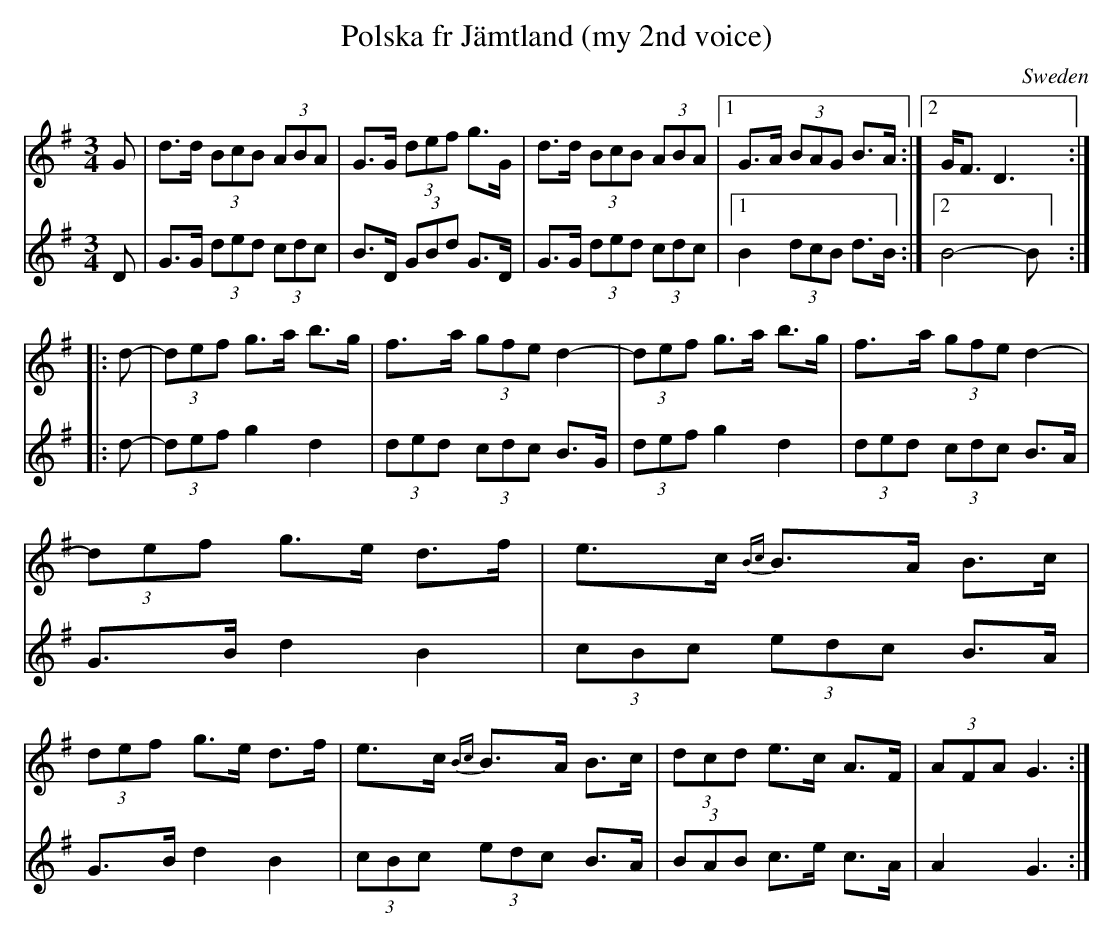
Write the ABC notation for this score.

X:1
T:Polska fr Jämtland (my 2nd voice)
M:3/4
O:Sweden
K:G major
V:1
G|d>d (3BcB (3ABA | G>G (3def g>G|\
d>d (3BcB (3ABA |1 G>A (3BAG B>A:|2 G<F D3 :|
|:d-|\
(3def g>a b>g | f>a (3gfe d2-| (3def g>a b>g| f>a (3gfe d2- | \
(3def g>e d>f | e>c {Bc}B>A B>c| (3def g>e d>f | e>c {Bc}B>A B>c|\
(3dcd e>c A>F | (3AFA G3:|
V:2
D | \
G>G (3ded (3cdc | B>D (3GBd G>D | G>G (3ded (3cdc |1 B2 (3dcB d>B :|2 B4-B :|
|: d- | \
(3def g2 d2 | (3ded (3cdc B>G | (3def g2 d2 | (3ded (3cdc B>A |
G>B d2 B2 | (3cBc (3edc B>A | G>B d2 B2 | (3cBc (3edc B>A |
(3BAB c>e c>A | A2 G3 :|
